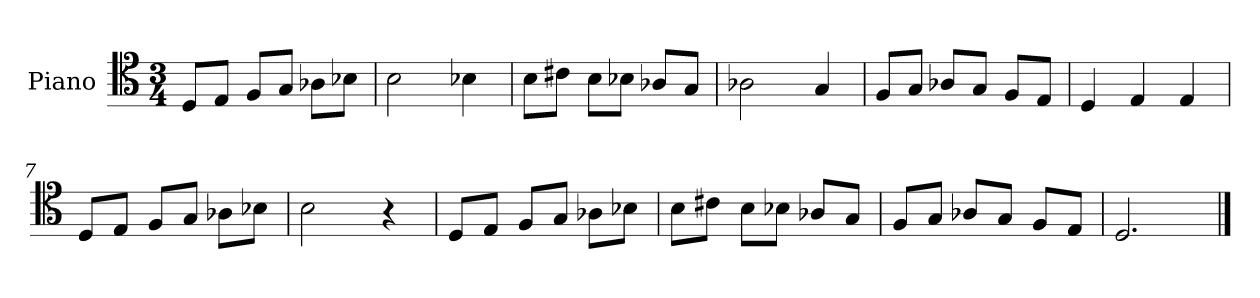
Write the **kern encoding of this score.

**kern
*part1
*staff1
*I"Piano
*I'Pno.
*clefC4
*k[]
*M3/4
=1
8D/L
8E/J
8F/L
8G/J
8A-X\L
8B-X\J
=2
2B\
4B-X\
=3
8B\L
8c#X\J
8B\L
8B-X\J
8A-X/L
8G/J
=4
2A-X\
4G/
=5
8F/L
8G/J
8A-X/L
8G/J
8F/L
8E/J
=6
4D/
4E/
4E/
=7
8D/L
8E/J
8F/L
8G/J
8A-X\L
8B-X\J
=8
2B\
4r
!!LO:LB:g=z
=9
8D/L
8E/J
8F/L
8G/J
8A-X\L
8B-X\J
=10
8B\L
8c#X\J
8B\L
8B-X\J
8A-X/L
8G/J
=11
8F/L
8G/J
8A-X/L
8G/J
8F/L
8E/J
=12
2.D/
==
*-
